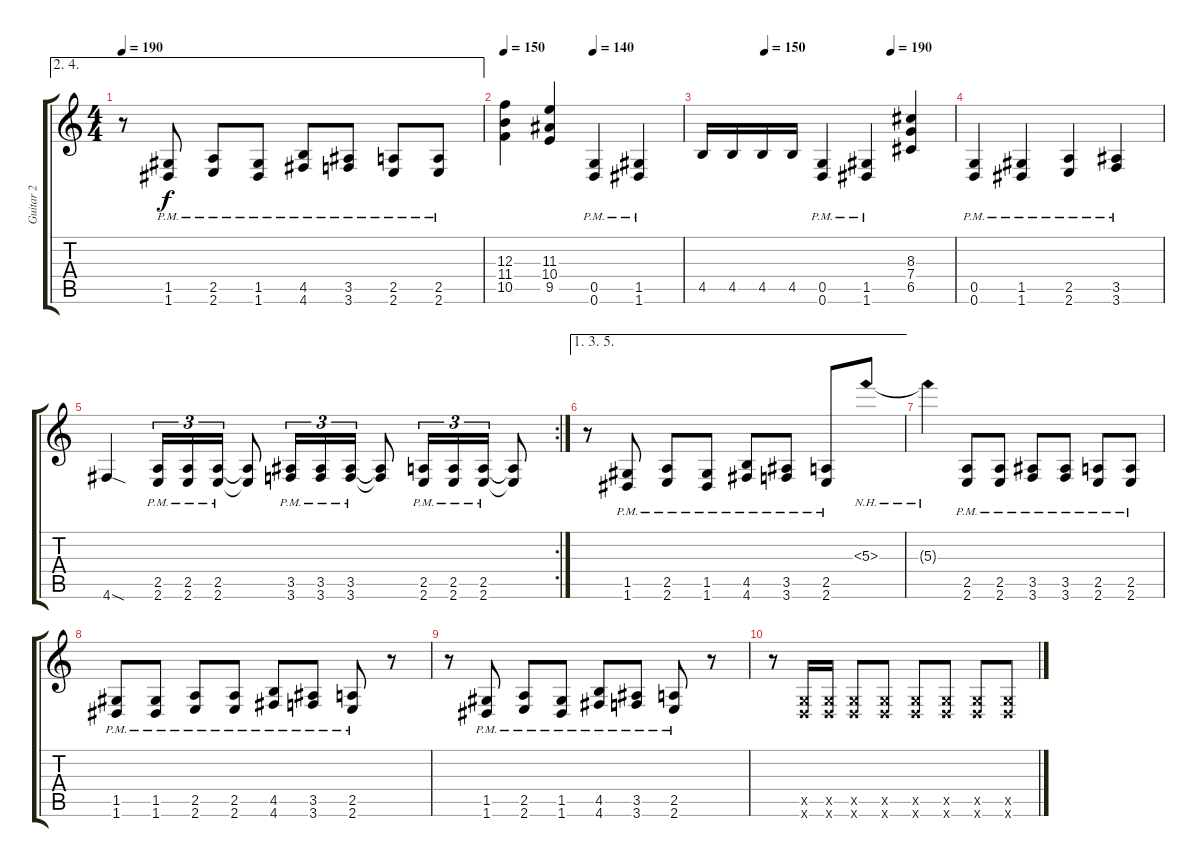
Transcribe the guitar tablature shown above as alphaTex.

\track ("Guitar 2" "Guitar 2") {instrument overdrivenguitar}
\staff {score tabs}
\tuning (D4 A3 F3 C3 G2 D2) {hide}
\ae (2 4)
\ts (4 4)
\tempo 190
\clef g2
\ks c
r.8{dy f} (1.5{pm} 1.6{pm}).8 (2.5{pm} 2.6{pm}).8 (1.5{pm} 1.6{pm}).8 (4.5{pm} 4.6{pm}).8 (3.5{pm} 3.6{pm}).8 (2.5{pm} 2.6{pm}).8 (2.5{pm} 2.6{pm}).8 |
\tempo 150
\tempo (140 0.5)
(12.3 11.4 10.5).4 (11.3 10.4 9.5).4 (0.5{pm} 0.6{pm}).4 (1.5{pm} 1.6{pm}).4 |
\tempo (150 0.25)
\tempo (190 0.75)
4.5.16 4.5.16 4.5.16 4.5.16 (0.5{pm} 0.6{pm}).4 (1.5{pm} 1.6{pm}).4 (8.3 7.4 6.5).4 |
(0.5{pm} 0.6{pm}).4 (1.5{pm} 1.6{pm}).4 (2.5{pm} 2.6{pm}).4 (3.5{pm} 3.6{pm}).4 |
\rc 2
4.6{sod}.4 (2.5{pm} 2.6{pm}).16{tu (3 2)} (2.5{pm} 2.6{pm}).16{tu (3 2)} (2.5{pm} 2.6{pm}).16{tu (3 2)} (2.5{t} 2.6{t}).8 (3.5{pm} 3.6{pm}).16{tu (3 2)} (3.5{pm} 3.6{pm}).16{tu (3 2)} (3.5{pm} 3.6{pm}).16{tu (3 2)} (3.5{t} 3.6{t}).8 (2.5{pm} 2.6{pm}).16{tu (3 2)} (2.5{pm} 2.6{pm}).16{tu (3 2)} (2.5{pm} 2.6{pm}).16{tu (3 2)} (2.5{t} 2.6{t}).8 |
\ae (1 3 5)
r.8 (1.5{pm} 1.6{pm}).8 (2.5{pm} 2.6{pm}).8 (1.5{pm} 1.6{pm}).8 (4.5{pm} 4.6{pm}).8 (3.5{pm} 3.6{pm}).8 (2.5{pm} 2.6{pm}).8 5.3{nh}.8 |
5.3{nh t}.4 (2.5{pm} 2.6{pm}).8 (2.5{pm} 2.6{pm}).8 (3.5{pm} 3.6{pm}).8 (3.5{pm} 3.6{pm}).8 (2.5{pm} 2.6{pm}).8 (2.5{pm} 2.6{pm}).8 |
(1.5{pm} 1.6{pm}).8 (1.5{pm} 1.6{pm}).8 (2.5{pm} 2.6{pm}).8 (2.5{pm} 2.6{pm}).8 (4.5{pm} 4.6{pm}).8 (3.5{pm} 3.6{pm}).8 (2.5{pm} 2.6{pm}).8 r.8 |
r.8 (1.5{pm} 1.6{pm}).8 (2.5{pm} 2.6{pm}).8 (1.5{pm} 1.6{pm}).8 (4.5{pm} 4.6{pm}).8 (3.5{pm} 3.6{pm}).8 (2.5{pm} 2.6{pm}).8 r.8 |
r.8 (0.5{x} 0.6{x}).16 (0.5{x} 0.6{x}).16 (0.5{x} 0.6{x}).8 (0.5{x} 0.6{x}).8 (0.5{x} 0.6{x}).8 (0.5{x} 0.6{x}).8 (0.5{x} 0.6{x}).8 (0.5{x} 0.6{x}).8
